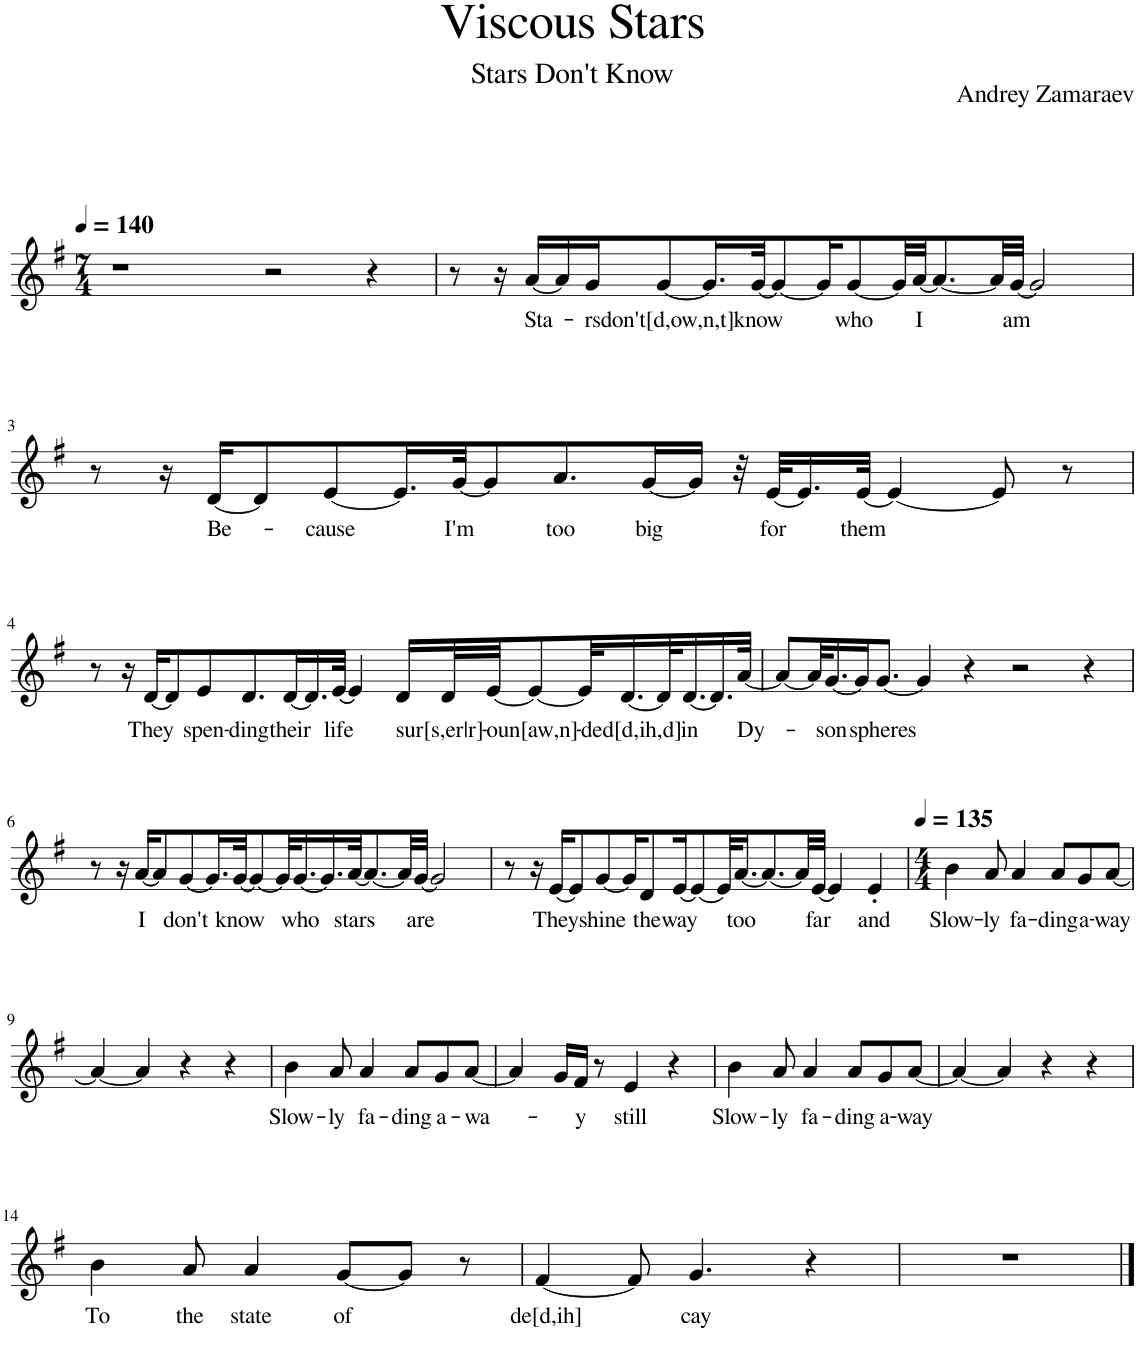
**kern	**text
*part1	*part1
*staff1	*staff1
*I"Voice	*
*I'Vo.	*
*clefG2	*
*k[f#]	*
*M7/4	*
*MM140	*
=1	=1
1r	.
2r	.
4r	.
=2	=2
8r	.
16r	.
!	!LO:LY:b
[16a/LL	Sta-
16a/]	.
!	!LO:LY:b
16g/J	-rs
!	!LO:LY:b
[8g/	don't[d,ow,n,t]
16.g/L]	.
!	!LO:LY:b
[32g/JK	know
8g/_	.
16g/K]	.
!	!LO:LY:b
[8g/	who
32g/LL]	.
!	!LO:LY:b
[32a/JJ	I
8.a/_	.
32a/LL]	.
!	!LO:LY:b
[32g/JJJ	am
2g/]	.
!!LO:LB:g=z
=3	=3
8r	.
16r	.
!	!LO:LY:b
[16d/KL	Be-
8d/]	.
!	!LO:LY:b
[8e/	-cause
16.e/L]	.
!	!LO:LY:b
[32g/JK	I'm
8g/]	.
!	!LO:LY:b
8.a/	too
!	!LO:LY:b
[16g/L	big
16g/JJ]	.
32r	.
!	!LO:LY:b
[32e/KLL	for
16.e/]	.
!	!LO:LY:b
[32e/JJk	them
4e/_	.
8e/]	.
8r	.
!!LO:LB:g=z
=4	=4
8r	.
16r	.
!	!LO:LY:b
[16d/KL	They
8d/]	.
!	!LO:LY:b
8e/	spen-
!	!LO:LY:b
8.d/	-ding
!	!LO:LY:b
[16d/L	their
16.d/]	.
!	!LO:LY:b
[32e/JJk	life
4e/]	.
!	!LO:LY:b
16d/LL	sur[s,er|r]-
32d/L	.
!	!LO:LY:b
[32e/JJ	-oun[aw,n]-
8e/_	.
32e/KL]	.
!	!LO:LY:b
[16.d/	-ded[d,ih,d]
32d/K]	.
!	!LO:LY:b
[16.d/	in
16.d/]	.
!	!LO:LY:b
[32a/JJk	Dy-
=5	=5
8a/L_	.
32a/KL]	.
!	!LO:LY:b
[16.g/	-son
16g/J]	.
!	!LO:LY:b
[8.g/J	spheres
4g/]	.
4r	.
2r	.
4r	.
!!LO:LB:g=z
=6	=6
8r	.
16r	.
!	!LO:LY:b
[16a/KL	I
8a/]	.
!	!LO:LY:b
[8g/	don't
16.g/L]	.
!	!LO:LY:b
[32g/JK	know
8g/_	.
32g/KL]	.
!	!LO:LY:b
[16.g/	who
16.g/]	.
!	!LO:LY:b
[32a/JK	stars
8.a/_	.
32a/LL]	.
!	!LO:LY:b
[32g/JJJ	are
2g/]	.
=7	=7
8r	.
16r	.
!	!LO:LY:b
[16e/KL	They
8e/]	.
!	!LO:LY:b
[8g/	shine
16g/K]	.
!	!LO:LY:b
8d/	the
!	!LO:LY:b
[16e/K	way
8e/_	.
32e/KL]	.
!	!LO:LY:b
[16.a/J	too
8.a/_	.
32a/LL]	.
!	!LO:LY:b
[32e/JJJ	far
4e/]	.
!	!LO:LY:b
4e'/	and
=8	=8
*M4/4	*
*MM135	*
!	!LO:LY:b
4b\	Slow-
!	!LO:LY:b
8a/	-ly
!	!LO:LY:b
4a/	fa-
!	!LO:LY:b
8a/L	-ding
!	!LO:LY:b
8g/	a-
!	!LO:LY:b
[8a/J	-way
!!LO:LB:g=z
=9	=9
4a/_	.
4a/]	.
4r	.
4r	.
=10	=10
!	!LO:LY:b
4b\	Slow-
!	!LO:LY:b
8a/	-ly
!	!LO:LY:b
4a/	fa-
!	!LO:LY:b
8a/L	-ding
!	!LO:LY:b
8g/	a-
!	!LO:LY:b
[8a/J	-wa-
=11	=11
4a/]	.
16g/LL	.
!	!LO:LY:b
16f#/JJ	y
8r	.
!	!LO:LY:b
4e/	still
4r	.
=12	=12
!	!LO:LY:b
4b\	Slow-
!	!LO:LY:b
8a/	-ly
!	!LO:LY:b
4a/	fa-
!	!LO:LY:b
8a/L	-ding
!	!LO:LY:b
8g/	a-
!	!LO:LY:b
[8a/J	-way
=13	=13
4a/_	.
4a/]	.
4r	.
4r	.
!!LO:LB:g=z
=14	=14
!	!LO:LY:b
4b\	To
!	!LO:LY:b
8a/	the
!	!LO:LY:b
4a/	state
!	!LO:LY:b
[8g/L	of
8g/J]	.
8r	.
=15	=15
!	!LO:LY:b
[4f#/	de[d,ih]
8f#/]	.
!	!LO:LY:b
4.g/	cay
4r	.
=16	=16
1r	.
==	==
*-	*-
